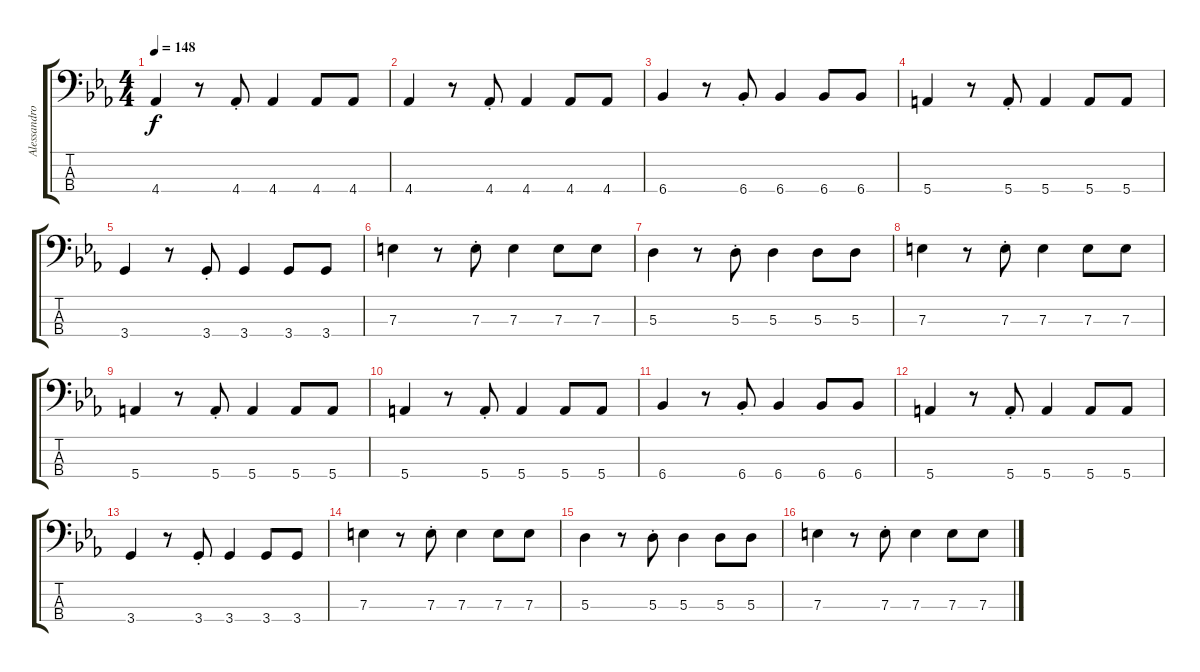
\track ("Alessandro Majorino [Basso]" "Alessandro") {instrument electricbassfinger}
\staff {score tabs}
\tuning (G2 D2 A1 E1) {hide}
\ts (4 4)
\tempo 148
\clef f4
\ks cminor
4.4.4{dy f} r.8 4.4{st}.8 4.4.4 4.4.8 4.4.8 |
4.4.4 r.8 4.4{st}.8 4.4.4 4.4.8 4.4.8 |
6.4.4 r.8 6.4{st}.8 6.4.4 6.4.8 6.4.8 |
5.4.4 r.8 5.4{st}.8 5.4.4 5.4.8 5.4.8 |
3.4.4 r.8 3.4{st}.8 3.4.4 3.4.8 3.4.8 |
7.3.4 r.8 7.3{st}.8 7.3.4 7.3.8 7.3.8 |
5.3.4 r.8 5.3{st}.8 5.3.4 5.3.8 5.3.8 |
7.3.4 r.8 7.3{st}.8 7.3.4 7.3.8 7.3.8 |
5.4.4 r.8 5.4{st}.8 5.4.4 5.4.8 5.4.8 |
5.4.4 r.8 5.4{st}.8 5.4.4 5.4.8 5.4.8 |
6.4.4 r.8 6.4{st}.8 6.4.4 6.4.8 6.4.8 |
5.4.4 r.8 5.4{st}.8 5.4.4 5.4.8 5.4.8 |
3.4.4 r.8 3.4{st}.8 3.4.4 3.4.8 3.4.8 |
7.3.4 r.8 7.3{st}.8 7.3.4 7.3.8 7.3.8 |
5.3.4 r.8 5.3{st}.8 5.3.4 5.3.8 5.3.8 |
7.3.4 r.8 7.3{st}.8 7.3.4 7.3.8 7.3.8
